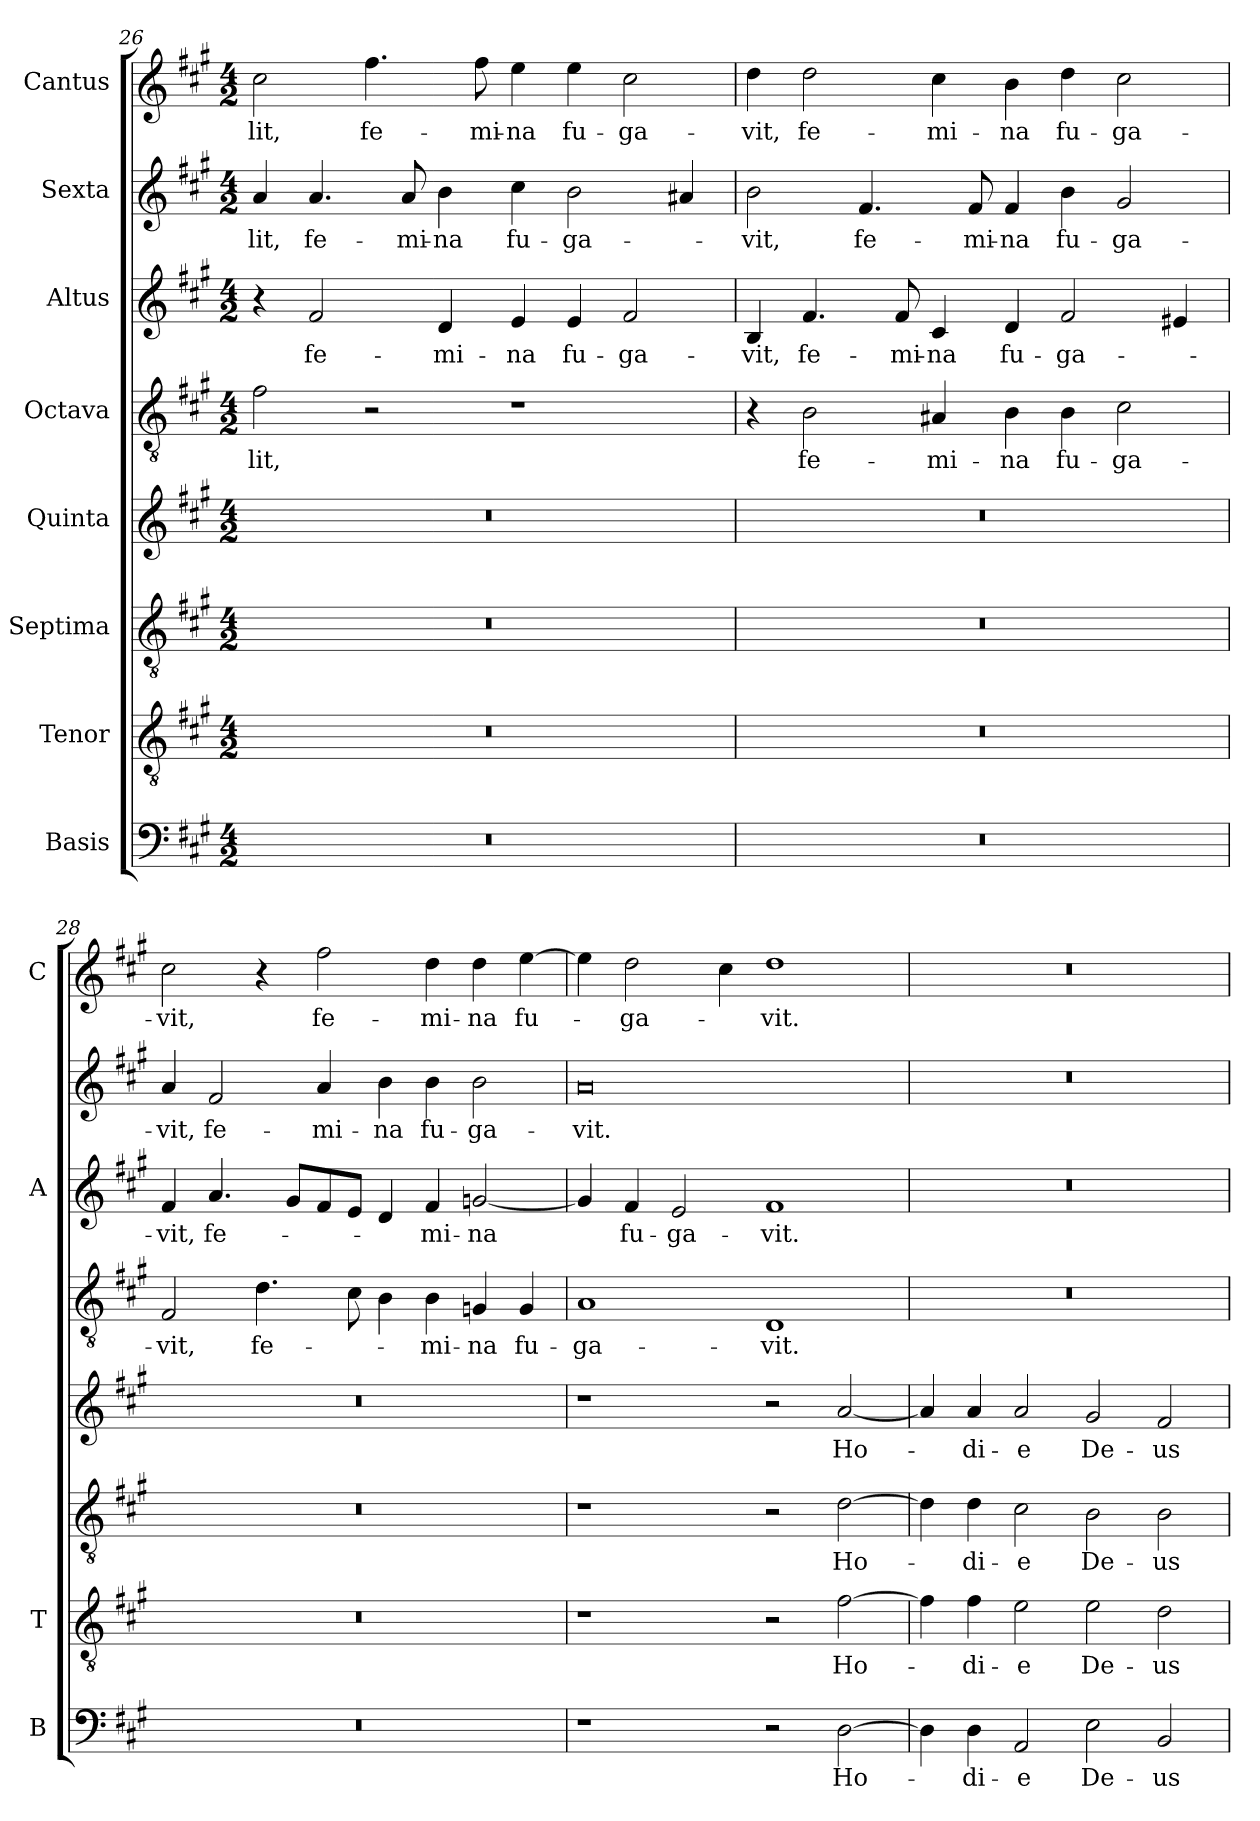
**kern	**text	**kern	**text	**kern	**text	**kern	**text	**kern	**text	**kern	**text	**kern	**text	**kern	**text
*part8	*part8	*part7	*part7	*part6	*part6	*part5	*part5	*part4	*part4	*part3	*part3	*part2	*part2	*part1	*part1
*staff8	*staff8	*staff7	*staff7	*staff6	*staff6	*staff5	*staff5	*staff4	*staff4	*staff3	*staff3	*staff2	*staff2	*staff1	*staff1
*I"Basis	*	*I"Tenor	*	*I"Septima	*	*I"Quinta	*	*I"Octava	*	*I"Altus	*	*I"Sexta	*	*I"Cantus	*
*I'B	*	*I'T	*	*	*	*	*	*	*	*I'A	*	*	*	*I'C	*
*clefF4	*	*clefGv2	*	*clefGv2	*	*clefG2	*	*clefGv2	*	*clefG2	*	*clefG2	*	*clefG2	*
*k[f#c#g#]	*	*k[f#c#g#]	*	*k[f#c#g#]	*	*k[f#c#g#]	*	*k[f#c#g#]	*	*k[f#c#g#]	*	*k[f#c#g#]	*	*k[f#c#g#]	*
*A:	*	*A:	*	*A:	*	*A:	*	*A:	*	*A:	*	*A:	*	*A:	*
*M4/2	*	*M4/2	*	*M4/2	*	*M4/2	*	*M4/2	*	*M4/2	*	*M4/2	*	*M4/2	*
=26	=26	=26	=26	=26	=26	=26	=26	=26	=26	=26	=26	=26	=26	=26	=26
!	!	!	!	!	!	!	!	!	!LO:LY:b	!	!	!	!LO:LY:b	!	!LO:LY:b
0r	.	0r	.	0r	.	0r	.	2f#\	-lit,	4r	.	4a/	-lit,	2cc#\	-lit,
!	!	!	!	!	!	!	!	!	!	!	!LO:LY:b	!	!LO:LY:b	!	!
.	.	.	.	.	.	.	.	.	.	2f#/	fe-	4.a/	fe-	.	.
!	!	!	!	!	!	!	!	!	!	!	!	!	!	!	!LO:LY:b
.	.	.	.	.	.	.	.	2r	.	.	.	.	.	4.ff#\	fe-
!	!	!	!	!	!	!	!	!	!	!	!	!	!LO:LY:b	!	!
.	.	.	.	.	.	.	.	.	.	.	.	8a/	-mi-	.	.
!	!	!	!	!	!	!	!	!	!	!	!LO:LY:b	!	!LO:LY:b	!	!
.	.	.	.	.	.	.	.	.	.	4d/	-mi-	4b\	-na	.	.
!	!	!	!	!	!	!	!	!	!	!	!	!	!	!	!LO:LY:b
.	.	.	.	.	.	.	.	.	.	.	.	.	.	8ff#\	-mi-
!	!	!	!	!	!	!	!	!	!	!	!LO:LY:b	!	!LO:LY:b	!	!LO:LY:b
.	.	.	.	.	.	.	.	1r	.	4e/	-na	4cc#\	fu-	4ee\	-na
!	!	!	!	!	!	!	!	!	!	!	!LO:LY:b	!	!LO:LY:b	!	!LO:LY:b
.	.	.	.	.	.	.	.	.	.	4e/	fu-	2b\	-ga-	4ee\	fu-
!	!	!	!	!	!	!	!	!	!	!	!LO:LY:b	!	!	!	!LO:LY:b
.	.	.	.	.	.	.	.	.	.	2f#/	-ga-	.	.	2cc#\	-ga-
.	.	.	.	.	.	.	.	.	.	.	.	4a#X/	.	.	.
!!LO:LB:g=z
=27	=27	=27	=27	=27	=27	=27	=27	=27	=27	=27	=27	=27	=27	=27	=27
!	!	!	!	!	!	!	!	!	!	!	!LO:LY:b	!	!LO:LY:b	!	!LO:LY:b
0r	.	0r	.	0r	.	0r	.	4r	.	4B/	-vit,	2b\	-vit,	4dd\	-vit,
!	!	!	!	!	!	!	!	!	!LO:LY:b	!	!LO:LY:b	!	!	!	!LO:LY:b
.	.	.	.	.	.	.	.	2B\	fe-	4.f#/	fe-	.	.	2dd\	fe-
!	!	!	!	!	!	!	!	!	!	!	!	!	!LO:LY:b	!	!
.	.	.	.	.	.	.	.	.	.	.	.	4.f#/	fe-	.	.
!	!	!	!	!	!	!	!	!	!	!	!LO:LY:b	!	!	!	!
.	.	.	.	.	.	.	.	.	.	8f#/	-mi-	.	.	.	.
!	!	!	!	!	!	!	!	!	!LO:LY:b	!	!LO:LY:b	!	!	!	!LO:LY:b
.	.	.	.	.	.	.	.	4A#X/	-mi-	4c#/	-na	.	.	4cc#\	-mi-
!	!	!	!	!	!	!	!	!	!	!	!	!	!LO:LY:b	!	!
.	.	.	.	.	.	.	.	.	.	.	.	8f#/	-mi-	.	.
!	!	!	!	!	!	!	!	!	!LO:LY:b	!	!LO:LY:b	!	!LO:LY:b	!	!LO:LY:b
.	.	.	.	.	.	.	.	4B\	-na	4d/	fu-	4f#/	-na	4b\	-na
!	!	!	!	!	!	!	!	!	!LO:LY:b	!	!LO:LY:b	!	!LO:LY:b	!	!LO:LY:b
.	.	.	.	.	.	.	.	4B\	fu-	2f#/	-ga-	4b\	fu-	4dd\	fu-
!	!	!	!	!	!	!	!	!	!LO:LY:b	!	!	!	!LO:LY:b	!	!LO:LY:b
.	.	.	.	.	.	.	.	2c#\	-ga-	.	.	2g#/	-ga-	2cc#\	-ga-
.	.	.	.	.	.	.	.	.	.	4e#X/	.	.	.	.	.
=28	=28	=28	=28	=28	=28	=28	=28	=28	=28	=28	=28	=28	=28	=28	=28
!	!	!	!	!	!	!	!	!	!LO:LY:b	!	!LO:LY:b	!	!LO:LY:b	!	!LO:LY:b
0r	.	0r	.	0r	.	0r	.	2F#/	-vit,	4f#/	-vit,	4a/	-vit,	2cc#\	-vit,
!	!	!	!	!	!	!	!	!	!	!	!LO:LY:b	!	!LO:LY:b	!	!
.	.	.	.	.	.	.	.	.	.	4.a/	fe-	2f#/	fe-	.	.
!	!	!	!	!	!	!	!	!	!LO:LY:b	!	!	!	!	!	!
.	.	.	.	.	.	.	.	4.d\	fe-	.	.	.	.	4r	.
.	.	.	.	.	.	.	.	.	.	8g#/L	.	.	.	.	.
!	!	!	!	!	!	!	!	!	!	!	!	!	!LO:LY:b	!	!LO:LY:b
.	.	.	.	.	.	.	.	.	.	8f#/	.	4a/	-mi-	2ff#\	fe-
.	.	.	.	.	.	.	.	8c#\	.	8e/J	.	.	.	.	.
!	!	!	!	!	!	!	!	!	!	!	!	!	!LO:LY:b	!	!
.	.	.	.	.	.	.	.	4B\	.	4d/	.	4b\	-na	.	.
!	!	!	!	!	!	!	!	!	!LO:LY:b	!	!LO:LY:b	!	!LO:LY:b	!	!LO:LY:b
.	.	.	.	.	.	.	.	4B\	-mi-	4f#/	-mi-	4b\	fu-	4dd\	-mi-
!	!	!	!	!	!	!	!	!	!LO:LY:b	!	!LO:LY:b	!	!LO:LY:b	!	!LO:LY:b
.	.	.	.	.	.	.	.	4Gn/	-na	[2gn/	-na	2b\	-ga-	4dd\	-na
!	!	!	!	!	!	!	!	!	!LO:LY:b	!	!	!	!	!	!LO:LY:b
.	.	.	.	.	.	.	.	4G/	fu-	.	.	.	.	[4ee\	fu-
=29	=29	=29	=29	=29	=29	=29	=29	=29	=29	=29	=29	=29	=29	=29	=29
!	!	!	!	!	!	!	!	!	!LO:LY:b	!	!	!	!LO:LY:b	!	!
1r	.	1r	.	1r	.	1r	.	1A	-ga-	4g/]	.	0a	-vit.	4ee\]	.
!	!	!	!	!	!	!	!	!	!	!	!LO:LY:b	!	!	!	!LO:LY:b
.	.	.	.	.	.	.	.	.	.	4f#/	fu-	.	.	2dd\	-ga-
!	!	!	!	!	!	!	!	!	!	!	!LO:LY:b	!	!	!	!
.	.	.	.	.	.	.	.	.	.	2e/	-ga-	.	.	.	.
.	.	.	.	.	.	.	.	.	.	.	.	.	.	4cc#\	.
!	!	!	!	!	!	!	!	!	!LO:LY:b	!	!LO:LY:b	!	!	!	!LO:LY:b
2r	.	2r	.	2r	.	2r	.	1D	-vit.	1f#	-vit.	.	.	1dd	-vit.
!	!LO:LY:b	!	!LO:LY:b	!	!LO:LY:b	!	!LO:LY:b	!	!	!	!	!	!	!	!
[2D\	Ho-	[2f#\	Ho-	[2d\	Ho-	[2a/	Ho-	.	.	.	.	.	.	.	.
=30	=30	=30	=30	=30	=30	=30	=30	=30	=30	=30	=30	=30	=30	=30	=30
4D\]	.	4f#\]	.	4d\]	.	4a/]	.	0r	.	0r	.	0r	.	0r	.
!	!LO:LY:b	!	!LO:LY:b	!	!LO:LY:b	!	!LO:LY:b	!	!	!	!	!	!	!	!
4D\	-di-	4f#\	-di-	4d\	-di-	4a/	-di-	.	.	.	.	.	.	.	.
!	!LO:LY:b	!	!LO:LY:b	!	!LO:LY:b	!	!LO:LY:b	!	!	!	!	!	!	!	!
2AA/	-e	2e\	-e	2c#\	-e	2a/	-e	.	.	.	.	.	.	.	.
!	!LO:LY:b	!	!LO:LY:b	!	!LO:LY:b	!	!LO:LY:b	!	!	!	!	!	!	!	!
2E\	De-	2e\	De-	2B\	De-	2g#/	De-	.	.	.	.	.	.	.	.
!	!LO:LY:b	!	!LO:LY:b	!	!LO:LY:b	!	!LO:LY:b	!	!	!	!	!	!	!	!
2BB/	-us	2d\	-us	2B\	-us	2f#/	-us	.	.	.	.	.	.	.	.
=	=	=	=	=	=	=	=	=	=	=	=	=	=	=	=
*-	*-	*-	*-	*-	*-	*-	*-	*-	*-	*-	*-	*-	*-	*-	*-
